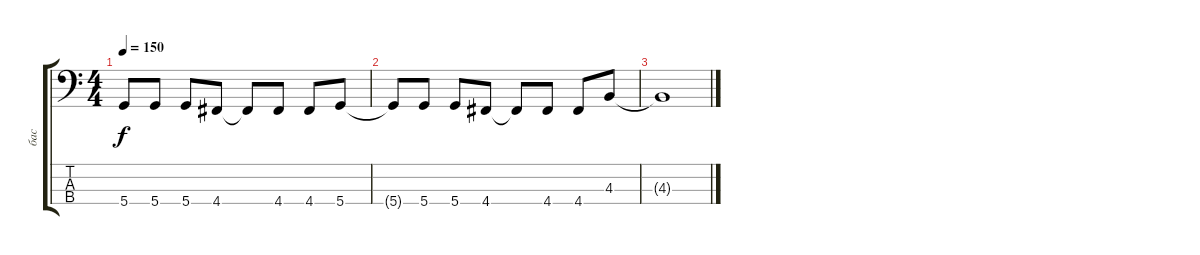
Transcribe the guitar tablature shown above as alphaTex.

\track ("бас" "бас") {instrument electricbassfinger}
\staff {score tabs}
\tuning (F2 C2 G1 D1) {hide}
\ts (4 4)
\tempo 150
\clef f4
\ks c
5.4{t}.8{dy f} 5.4.8 5.4.8 4.4.8 4.4{t}.8 4.4.8 4.4.8 5.4.8 |
5.4{t}.8 5.4.8 5.4.8 4.4.8 4.4{t}.8 4.4.8 4.4.8 4.3.8 |
4.3{t}.1
